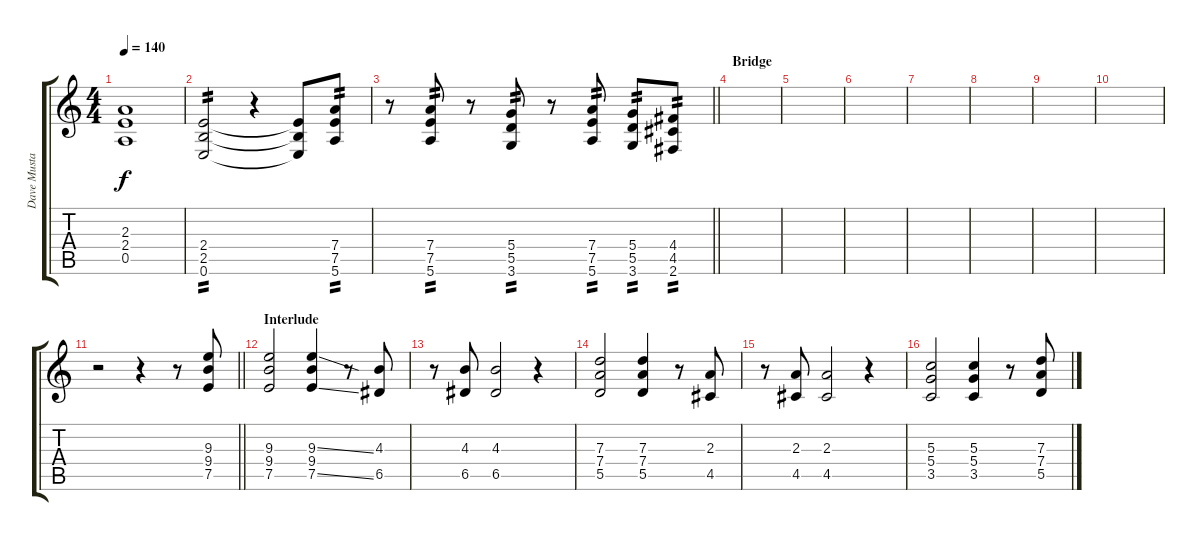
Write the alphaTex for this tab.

\track ("Dave Mustaine" "Dave Musta") {instrument distortionguitar}
\staff {score tabs}
\tuning (E4 B3 G3 D3 A2 E2) {hide}
\ts (4 4)
\tempo 140
\clef g2
\ks c
(2.3{t} 2.4{t} 0.5{t}).1{dy f} |
(2.4 2.5 0.6).2{tp 2} r.4 (2.4{t} 2.5{t} 0.6{t}).8 (7.4 7.5 5.6).8{tp 2} |
\barLineRight lightlight
r.8 (7.4 7.5 5.6).8{tp 2} r.8 (5.4 5.5 3.6).8{tp 2} r.8 (7.4 7.5 5.6).8{tp 2} (5.4 5.5 3.6).8{tp 2} (4.4 4.5 2.6).8{tp 2} |
\section ("" "Bridge")
|
|
|
|
|
|
|
\barLineRight lightlight
r.2 r.4 r.8 (9.3 9.4 7.5).8 |
\section ("" "Interlude")
(9.3 9.4 7.5).2 (9.3{ss} 9.4 7.5{ss}).4 r.8 (4.3 6.5).8 |
r.8 (4.3 6.5).8 (4.3 6.5).2 r.4 |
(7.3 7.4 5.5).2 (7.3 7.4 5.5).4 r.8 (2.3 4.5).8 |
r.8 (2.3 4.5).8 (2.3 4.5).2 r.4 |
(5.3 5.4 3.5).2 (5.3 5.4 3.5).4 r.8 (7.3 7.4 5.5).8
